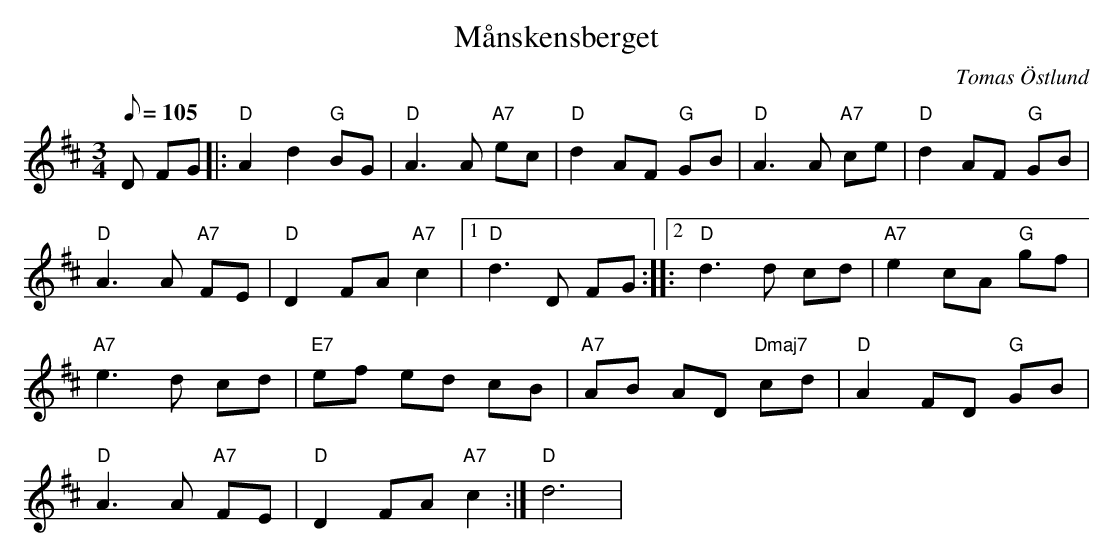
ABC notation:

X:1
T:Månskensberget
C:Tomas Östlund
M:3/4
L:1/8
Q:105
K:D
D FG |: "D"A2 d2 "G"BG | "D"A2>A2 "A7"ec | "D"d2 AF "G"GB | "D"A2>A2 "A7"ce | "D"d2 AF "G"GB |
"D"A2>A2 "A7"FE | "D"D2 FA "A7"c2 |1 "D"d2>D2 FG :||:2"D" d2>d2 cd | "A7"e2 cA "G"gf |
"A7"e3d cd | "E7"ef ed cB |"A7" AB AD "Dmaj7"cd | "D"A2 FD "G"GB |
"D"A2>A2 "A7"FE | "D"D2 FA "A7"c2 :| "D"d6 |
